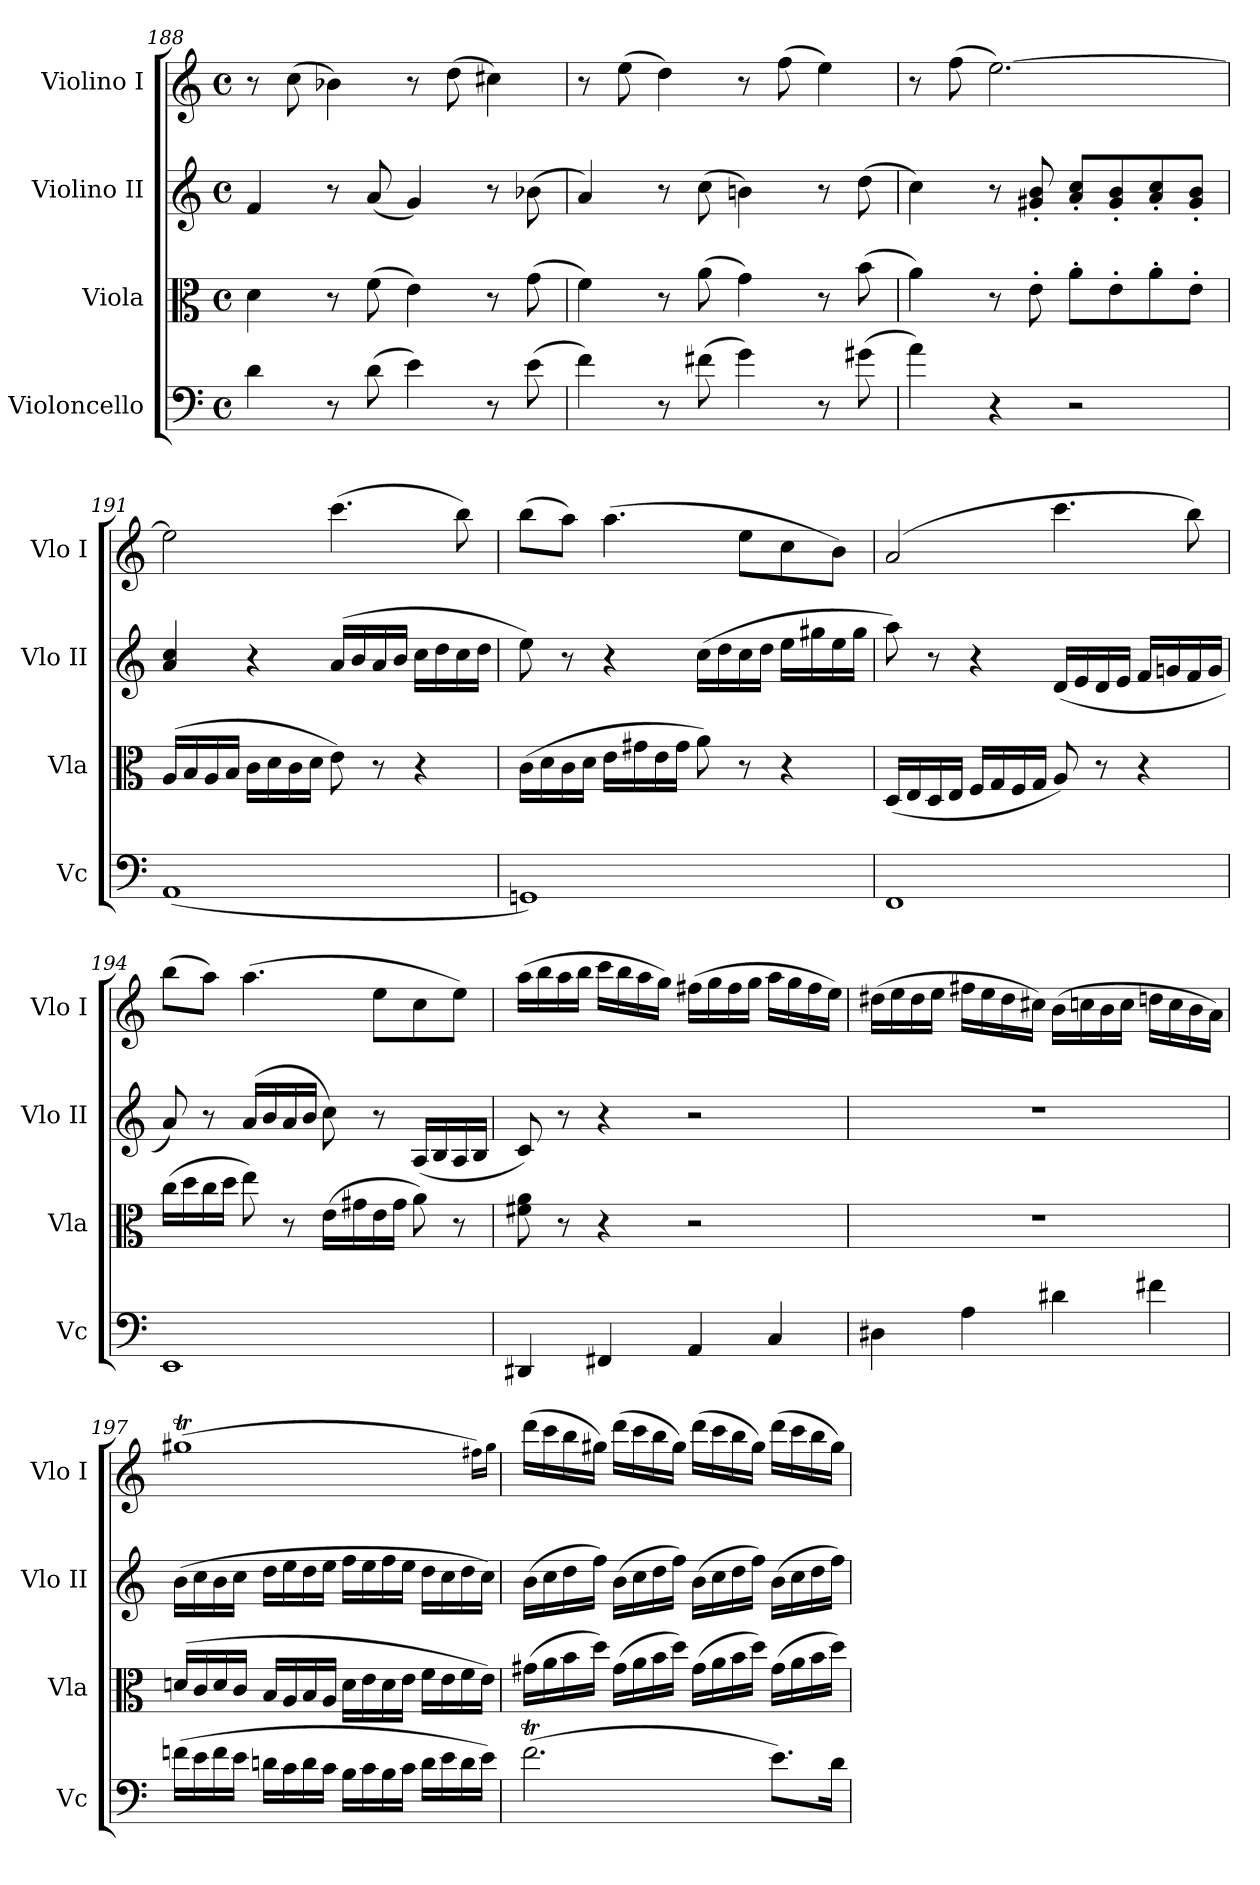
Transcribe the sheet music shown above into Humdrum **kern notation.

**kern	**kern	**kern	**kern
*part4	*part3	*part2	*part1
*staff4	*staff3	*staff2	*staff1
*I"Violoncello	*I"Viola	*I"Violino II	*I"Violino I
*I'Vc	*I'Vla	*I'Vlo II	*I'Vlo I
*clefF4	*clefC3	*clefG2	*clefG2
*k[]	*k[]	*k[]	*k[]
*M4/4	*M4/4	*M4/4	*M4/4
*met(c)	*met(c)	*met(c)	*met(c)
=188	=188	=188	=188
4d\	4d\	4f/	8r
.	.	.	(8cc\
8r	8r	8r	4b-X\)
(8d\	(8f\	(8a/	.
4e\)	4e\)	4g/)	8r
.	.	.	(8dd\
8r	8r	8r	4cc#X\)
(8e\	(8g\	(8b-X\	.
=189	=189	=189	=189
4f\)	4f\)	4a/)	8r
.	.	.	(8ee\
8r	8r	8r	4dd\)
(8f#X\	(8a\	(8cc\	.
4g\)	4g\)	4bn\)	8r
.	.	.	(8ff\
8r	8r	8r	4ee\)
(8g#X\	(8b\	(8dd\	.
=190	=190	=190	=190
4a\)	4a\)	4cc\)	8r
.	.	.	(8ff\
4r	8r	8r	[2.ee\)
.	8e'\	8g#X/' 8b/'	.
2r	8a'\L	8a/' 8cc/'L	.
.	8e'\	8g#/' 8b/'	.
.	8a'\	8a/' 8cc/'	.
.	8e'\J	8g#/' 8b/'J	.
=191	=191	=191	=191
(1AA	(16A/LL	4a/ 4cc/	2ee\]
.	16B/	.	.
.	16A/	.	.
.	16B/JJ	.	.
.	16c\LL	4r	.
.	16d\	.	.
.	16c\	.	.
.	16d\JJ	.	.
.	8e\)	(16a/LL	(4.ccc\
.	.	16b/	.
.	8r	16a/	.
.	.	16b/JJ	.
.	4r	16cc\LL	.
.	.	16dd\	.
.	.	16cc\	8bb\)
.	.	16dd\JJ	.
=192	=192	=192	=192
1GGn)	(16c\LL	8ee\)	(8bb\L
.	16d\	.	.
.	16c\	8r	8aa\J)
.	16d\JJ	.	.
.	16e\LL	4r	(4.aa\
.	16g#X\	.	.
.	16e\	.	.
.	16g#\JJ	.	.
.	8a\)	(16cc\LL	.
.	.	16dd\	.
.	8r	16cc\	8ee\L
.	.	16dd\JJ	.
.	4r	16ee\LL	8cc\
.	.	16gg#X\	.
.	.	16ee\	8b\J)
.	.	16gg#\JJ	.
!!LO:LB:g=z
=193	=193	=193	=193
1FF	(16D/LL	8aa\)	(2a/
.	16E/	.	.
.	16D/	8r	.
.	16E/JJ	.	.
.	16F/LL	4r	.
.	16G/	.	.
.	16F/	.	.
.	16G/JJ	.	.
.	8A/)	(16d/LL	4.ccc\
.	.	16e/	.
.	8r	16d/	.
.	.	16e/JJ	.
.	4r	16f/LL	.
.	.	16gn/	.
.	.	16f/	8bb\)
.	.	16g/JJ	.
=194	=194	=194	=194
1EE	(16cc\LL	8a/)	(8bb\L
.	16dd\	.	.
.	16cc\	8r	8aa\J)
.	16dd\JJ	.	.
.	8ee\)	(16a/LL	(4.aa\
.	.	16b/	.
.	8r	16a/	.
.	.	16b/JJ	.
.	(16e\LL	8cc\)	.
.	16g#X\	.	.
.	16e\	8r	8ee\L
.	16g#\JJ	.	.
.	8a\)	(16A/LL	8cc\
.	.	16B/	.
.	8r	16A/	8ee\J)
.	.	16B/JJ	.
=195	=195	=195	=195
4DD#X/	8f#X\ 8a\	8c/)	(16aa\LL
.	.	.	16bb\
.	8r	8r	16aa\
.	.	.	16bb\JJ
4FF#X/	4r	4r	16ccc\LL
.	.	.	16bb\
.	.	.	16aa\
.	.	.	16gg\JJ)
4AA/	2r	2r	(16ff#X\LL
.	.	.	16gg\
.	.	.	16ff#\
.	.	.	16gg\JJ
4C/	.	.	16aa\LL
.	.	.	16gg\
.	.	.	16ff#\
.	.	.	16ee\JJ)
=196	=196	=196	=196
4D#X\	1r	1r	(16dd#X\LL
.	.	.	16ee\
.	.	.	16dd#\
.	.	.	16ee\JJ
4A\	.	.	16ff#X\LL
.	.	.	16ee\
.	.	.	16dd#\
.	.	.	16cc#X\JJ)
4d#X\	.	.	(16b\LL
.	.	.	16ccn\
.	.	.	16b\
.	.	.	16cc\JJ
4f#X\	.	.	16ddn\LL
.	.	.	16cc\
.	.	.	16b\
.	.	.	16a\JJ)
!!LO:LB:g=z
=197	=197	=197	=197
(16fn\LL	(16dn/LL	(16b\LL	(1gg#Xt
16e\	16c/	16cc\	.
16f\	16d/	16b\	.
16e\JJ	16c/JJ	16cc\JJ	.
16dn\LL	16B/LL	16dd\LL	.
16c\	16A/	16ee\	.
16d\	16B/	16dd\	.
16c\JJ	16A/JJ	16ee\JJ	.
16B\LL	16d\LL	16ff\LL	.
16c\	16e\	16ee\	.
16B\	16d\	16ff\	.
16c\JJ	16e\JJ	16ee\JJ	.
16d\LL	16f\LL	16dd\LL	.
16e\	16e\	16cc\	.
16d\	16f\	16dd\	.
16e\JJ)	16e\JJ)	16cc\JJ)	.
.	.	.	16qff#X\LL)
.	.	.	16qgg#\JJ
=198	=198	=198	=198
(2.fT\	(16g#X\LL	(16b\LL	(16ddd\LL
.	16a\	16cc\	16ccc\
.	16b\	16dd\	16bb\
.	16dd\JJ)	16ff\JJ)	16gg#X\JJ)
.	(16g#\LL	(16b\LL	(16ddd\LL
.	16a\	16cc\	16ccc\
.	16b\	16dd\	16bb\
.	16dd\JJ)	16ff\JJ)	16gg#\JJ)
.	(16g#\LL	(16b\LL	(16ddd\LL
.	16a\	16cc\	16ccc\
.	16b\	16dd\	16bb\
.	16dd\JJ)	16ff\JJ)	16gg#\JJ)
8.e\L)	(16g#\LL	(16b\LL	(16ddd\LL
.	16a\	16cc\	16ccc\
.	16b\	16dd\	16bb\
16d\Jk	16dd\JJ)	16ff\JJ)	16gg#\JJ)
=	=	=	=
*-	*-	*-	*-
